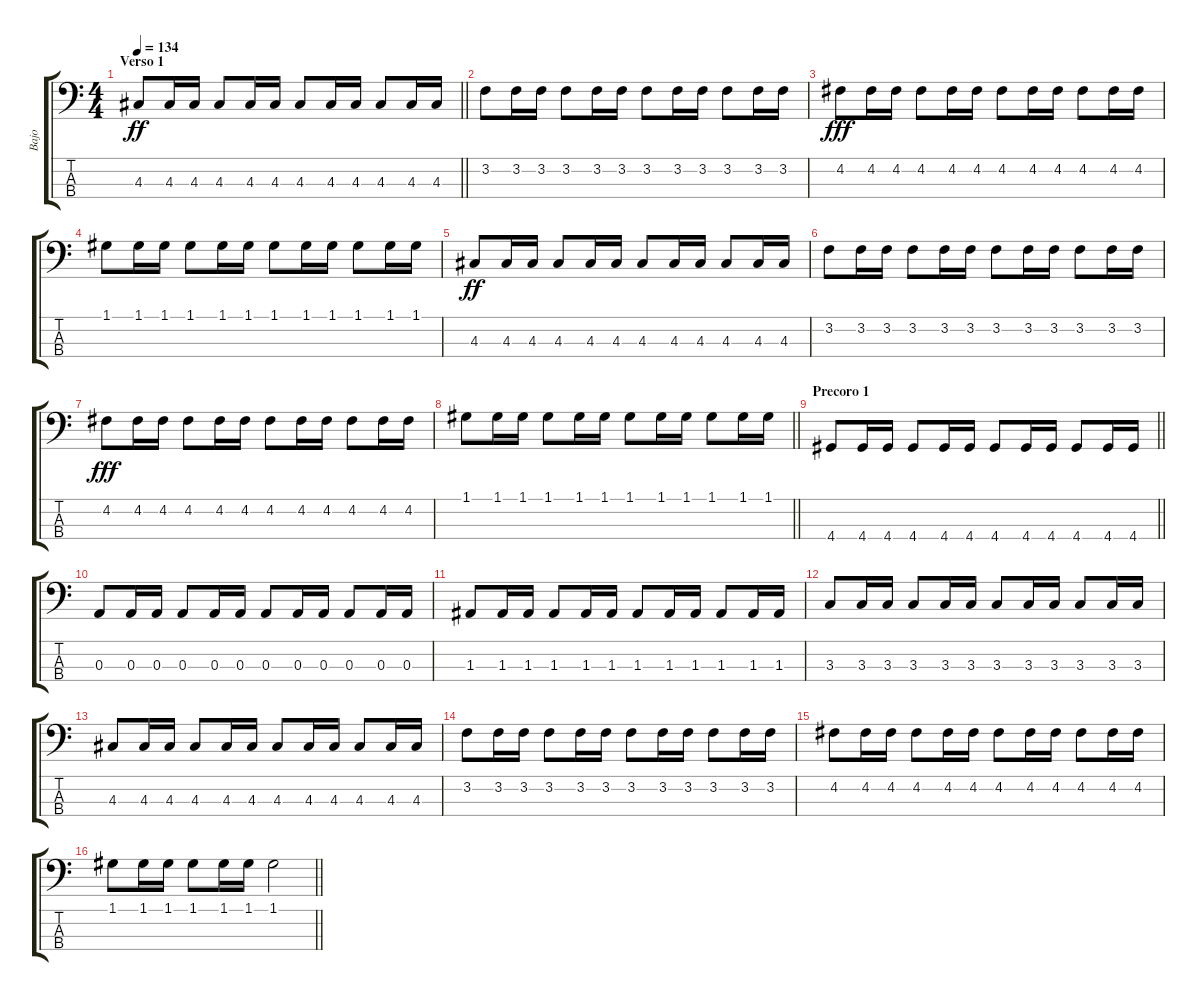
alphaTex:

\track ("Bajo" "Bajo") {instrument electricbassfinger}
\staff {score tabs}
\tuning (G2 D2 A1 E1) {hide}
\ts (4 4)
\section ("" "Verso 1")
\tempo 134
\clef f4
\barLineRight lightlight
\ks c
4.3.8{dy ff} 4.3.16 4.3.16 4.3.8 4.3.16 4.3.16 4.3.8 4.3.16 4.3.16 4.3.8 4.3.16 4.3.16 |
3.2.8 3.2.16 3.2.16 3.2.8 3.2.16 3.2.16 3.2.8 3.2.16 3.2.16 3.2.8 3.2.16 3.2.16 |
4.2.8{dy fff} 4.2.16 4.2.16 4.2.8 4.2.16 4.2.16 4.2.8 4.2.16 4.2.16 4.2.8 4.2.16 4.2.16 |
1.1.8 1.1.16 1.1.16 1.1.8 1.1.16 1.1.16 1.1.8 1.1.16 1.1.16 1.1.8 1.1.16 1.1.16 |
4.3.8{dy ff} 4.3.16 4.3.16 4.3.8 4.3.16 4.3.16 4.3.8 4.3.16 4.3.16 4.3.8 4.3.16 4.3.16 |
3.2.8 3.2.16 3.2.16 3.2.8 3.2.16 3.2.16 3.2.8 3.2.16 3.2.16 3.2.8 3.2.16 3.2.16 |
4.2.8{dy fff} 4.2.16 4.2.16 4.2.8 4.2.16 4.2.16 4.2.8 4.2.16 4.2.16 4.2.8 4.2.16 4.2.16 |
\barLineRight lightlight
1.1.8 1.1.16 1.1.16 1.1.8 1.1.16 1.1.16 1.1.8 1.1.16 1.1.16 1.1.8 1.1.16 1.1.16 |
\section ("" "Precoro 1")
\barLineRight lightlight
4.4.8 4.4.16 4.4.16 4.4.8 4.4.16 4.4.16 4.4.8 4.4.16 4.4.16 4.4.8 4.4.16 4.4.16 |
0.3.8 0.3.16 0.3.16 0.3.8 0.3.16 0.3.16 0.3.8 0.3.16 0.3.16 0.3.8 0.3.16 0.3.16 |
1.3.8 1.3.16 1.3.16 1.3.8 1.3.16 1.3.16 1.3.8 1.3.16 1.3.16 1.3.8 1.3.16 1.3.16 |
3.3.8 3.3.16 3.3.16 3.3.8 3.3.16 3.3.16 3.3.8 3.3.16 3.3.16 3.3.8 3.3.16 3.3.16 |
4.3.8 4.3.16 4.3.16 4.3.8 4.3.16 4.3.16 4.3.8 4.3.16 4.3.16 4.3.8 4.3.16 4.3.16 |
3.2.8 3.2.16 3.2.16 3.2.8 3.2.16 3.2.16 3.2.8 3.2.16 3.2.16 3.2.8 3.2.16 3.2.16 |
4.2.8 4.2.16 4.2.16 4.2.8 4.2.16 4.2.16 4.2.8 4.2.16 4.2.16 4.2.8 4.2.16 4.2.16 |
\barLineRight lightlight
1.1.8 1.1.16 1.1.16 1.1.8 1.1.16 1.1.16 1.1.2
